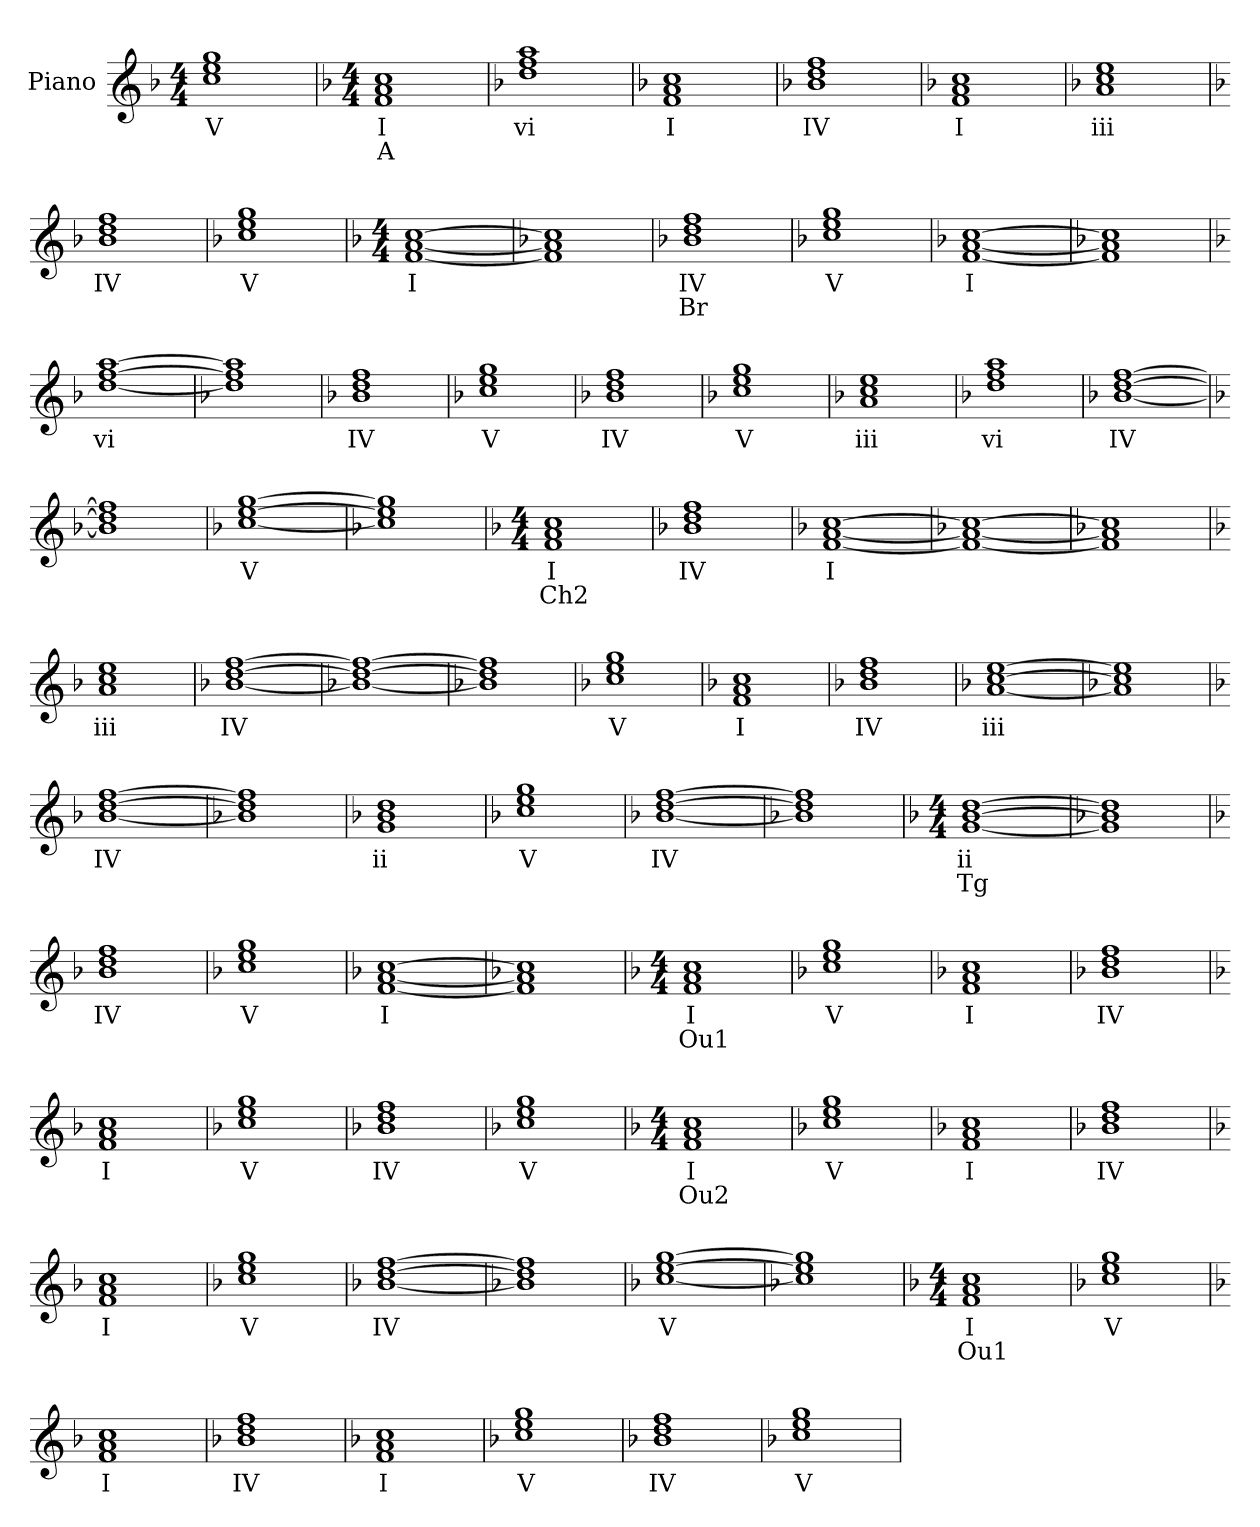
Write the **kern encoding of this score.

**kern	**text	**text
*part1	*part1	*part1
*staff1	*staff1	*staff1
*I"Piano	*	*
*I'Pno	*	*
*k[b-]	*	*
*F:	*	*
*M4/4	*	*
=	=	=
1cc 1ee 1gg	V	.
=	=	=
*k[b-]	*	*
*F:	*	*
*M4/4	*	*
1f 1a 1cc	I	A
=	=	=
*k[b-]	*	*
*F:	*	*
1dd 1ff 1aa	vi	.
=	=	=
*k[b-]	*	*
*F:	*	*
1f 1a 1cc	I	.
=	=	=
*k[b-]	*	*
*F:	*	*
1b- 1dd 1ff	IV	.
=	=	=
*k[b-]	*	*
*F:	*	*
1f 1a 1cc	I	.
=	=	=
*k[b-]	*	*
*F:	*	*
1a 1cc 1ee	iii	.
=	=	=
*k[b-]	*	*
*F:	*	*
1b- 1dd 1ff	IV	.
=	=	=
*k[b-]	*	*
*F:	*	*
1cc 1ee 1gg	V	.
=	=	=
*k[b-]	*	*
*F:	*	*
*M4/4	*	*
[1f [1a [1cc	I	.
=	=	=
*k[b-]	*	*
*F:	*	*
1f] 1a] 1cc]	.	.
=	=	=
*k[b-]	*	*
*F:	*	*
1b- 1dd 1ff	IV	Br
=	=	=
*k[b-]	*	*
*F:	*	*
1cc 1ee 1gg	V	.
=	=	=
*k[b-]	*	*
*F:	*	*
[1f [1a [1cc	I	.
=	=	=
*k[b-]	*	*
*F:	*	*
1f] 1a] 1cc]	.	.
=	=	=
*k[b-]	*	*
*F:	*	*
[1dd [1ff [1aa	vi	.
=	=	=
*k[b-]	*	*
*F:	*	*
1dd] 1ff] 1aa]	.	.
=	=	=
*k[b-]	*	*
*F:	*	*
1b- 1dd 1ff	IV	.
=	=	=
*k[b-]	*	*
*F:	*	*
1cc 1ee 1gg	V	.
=	=	=
*k[b-]	*	*
*F:	*	*
1b- 1dd 1ff	IV	.
=	=	=
*k[b-]	*	*
*F:	*	*
1cc 1ee 1gg	V	.
=	=	=
*k[b-]	*	*
*F:	*	*
1a 1cc 1ee	iii	.
=	=	=
*k[b-]	*	*
*F:	*	*
1dd 1ff 1aa	vi	.
=	=	=
*k[b-]	*	*
*F:	*	*
[1b- [1dd [1ff	IV	.
=	=	=
*k[b-]	*	*
*F:	*	*
1b-] 1dd] 1ff]	.	.
=	=	=
*k[b-]	*	*
*F:	*	*
[1cc [1ee [1gg	V	.
=	=	=
*k[b-]	*	*
*F:	*	*
1cc] 1ee] 1gg]	.	.
=	=	=
*k[b-]	*	*
*F:	*	*
*M4/4	*	*
1f 1a 1cc	I	Ch2
=	=	=
*k[b-]	*	*
*F:	*	*
1b- 1dd 1ff	IV	.
=	=	=
*k[b-]	*	*
*F:	*	*
[1f [1a [1cc	I	.
=	=	=
*k[b-]	*	*
*F:	*	*
1f_ 1a_ 1cc_	.	.
=	=	=
*k[b-]	*	*
*F:	*	*
1f] 1a] 1cc]	.	.
=	=	=
*k[b-]	*	*
*F:	*	*
1a 1cc 1ee	iii	.
=	=	=
*k[b-]	*	*
*F:	*	*
[1b- [1dd [1ff	IV	.
=	=	=
*k[b-]	*	*
*F:	*	*
1b-_ 1dd_ 1ff_	.	.
=	=	=
*k[b-]	*	*
*F:	*	*
1b-] 1dd] 1ff]	.	.
=	=	=
*k[b-]	*	*
*F:	*	*
1cc 1ee 1gg	V	.
=	=	=
*k[b-]	*	*
*F:	*	*
1f 1a 1cc	I	.
=	=	=
*k[b-]	*	*
*F:	*	*
1b- 1dd 1ff	IV	.
=	=	=
*k[b-]	*	*
*F:	*	*
[1a [1cc [1ee	iii	.
=	=	=
*k[b-]	*	*
*F:	*	*
1a] 1cc] 1ee]	.	.
=	=	=
*k[b-]	*	*
*F:	*	*
[1b- [1dd [1ff	IV	.
=	=	=
*k[b-]	*	*
*F:	*	*
1b-] 1dd] 1ff]	.	.
=	=	=
*k[b-]	*	*
*F:	*	*
1g 1b- 1dd	ii	.
=	=	=
*k[b-]	*	*
*F:	*	*
1cc 1ee 1gg	V	.
=	=	=
*k[b-]	*	*
*F:	*	*
[1b- [1dd [1ff	IV	.
=	=	=
*k[b-]	*	*
*F:	*	*
1b-] 1dd] 1ff]	.	.
=	=	=
*k[b-]	*	*
*F:	*	*
*M4/4	*	*
[1g [1b- [1dd	ii	Tg
=	=	=
*k[b-]	*	*
*F:	*	*
1g] 1b-] 1dd]	.	.
=	=	=
*k[b-]	*	*
*F:	*	*
1b- 1dd 1ff	IV	.
=	=	=
*k[b-]	*	*
*F:	*	*
1cc 1ee 1gg	V	.
=	=	=
*k[b-]	*	*
*F:	*	*
[1f [1a [1cc	I	.
=	=	=
*k[b-]	*	*
*F:	*	*
1f] 1a] 1cc]	.	.
=	=	=
*k[b-]	*	*
*F:	*	*
*M4/4	*	*
1f 1a 1cc	I	Ou1
=	=	=
*k[b-]	*	*
*F:	*	*
1cc 1ee 1gg	V	.
=	=	=
*k[b-]	*	*
*F:	*	*
1f 1a 1cc	I	.
=	=	=
*k[b-]	*	*
*F:	*	*
1b- 1dd 1ff	IV	.
=	=	=
*k[b-]	*	*
*F:	*	*
1f 1a 1cc	I	.
=	=	=
*k[b-]	*	*
*F:	*	*
1cc 1ee 1gg	V	.
=	=	=
*k[b-]	*	*
*F:	*	*
1b- 1dd 1ff	IV	.
=	=	=
*k[b-]	*	*
*F:	*	*
1cc 1ee 1gg	V	.
=	=	=
*k[b-]	*	*
*F:	*	*
*M4/4	*	*
1f 1a 1cc	I	Ou2
=	=	=
*k[b-]	*	*
*F:	*	*
1cc 1ee 1gg	V	.
=	=	=
*k[b-]	*	*
*F:	*	*
1f 1a 1cc	I	.
=	=	=
*k[b-]	*	*
*F:	*	*
1b- 1dd 1ff	IV	.
=	=	=
*k[b-]	*	*
*F:	*	*
1f 1a 1cc	I	.
=	=	=
*k[b-]	*	*
*F:	*	*
1cc 1ee 1gg	V	.
=	=	=
*k[b-]	*	*
*F:	*	*
[1b- [1dd [1ff	IV	.
=	=	=
*k[b-]	*	*
*F:	*	*
1b-] 1dd] 1ff]	.	.
=	=	=
*k[b-]	*	*
*F:	*	*
[1cc [1ee [1gg	V	.
=	=	=
*k[b-]	*	*
*F:	*	*
1cc] 1ee] 1gg]	.	.
=	=	=
*k[b-]	*	*
*F:	*	*
*M4/4	*	*
1f 1a 1cc	I	Ou1
=	=	=
*k[b-]	*	*
*F:	*	*
1cc 1ee 1gg	V	.
=	=	=
*k[b-]	*	*
*F:	*	*
1f 1a 1cc	I	.
=	=	=
*k[b-]	*	*
*F:	*	*
1b- 1dd 1ff	IV	.
=	=	=
*k[b-]	*	*
*F:	*	*
1f 1a 1cc	I	.
=	=	=
*k[b-]	*	*
*F:	*	*
1cc 1ee 1gg	V	.
=	=	=
*k[b-]	*	*
*F:	*	*
1b- 1dd 1ff	IV	.
=	=	=
*k[b-]	*	*
*F:	*	*
1cc 1ee 1gg	V	.
=	=	=
*-	*-	*-
